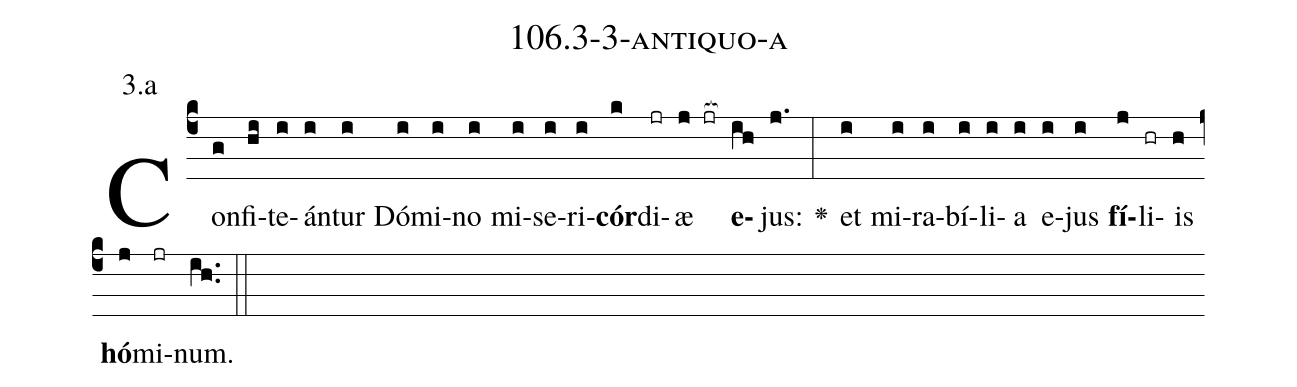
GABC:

name: 106.3-3-antiquo-a;
annotation: 3.a;
%%
(c4)Con(g)fi(hi)te(i)án(i)tur(i) Dó(i)mi(i)no(i) mi(i)se(i)ri(i)<b>cór</b>(k)di(jr)æ(j jr[ocb:1{]) <b>e</b>(ih[ocb:0}])jus:(j.) <v>\greheightstar</v>(:) et(i) mi(i)ra(i)bí(i)li(i)a(i) e(i)jus(i) <b>fí</b>(j)li(hr)is(h) <b>hó</b>(j)mi(jr)num.(ih..) (::)


%E(i) u(i) o(j) u(h) a(j) e.(ih..) (::)
